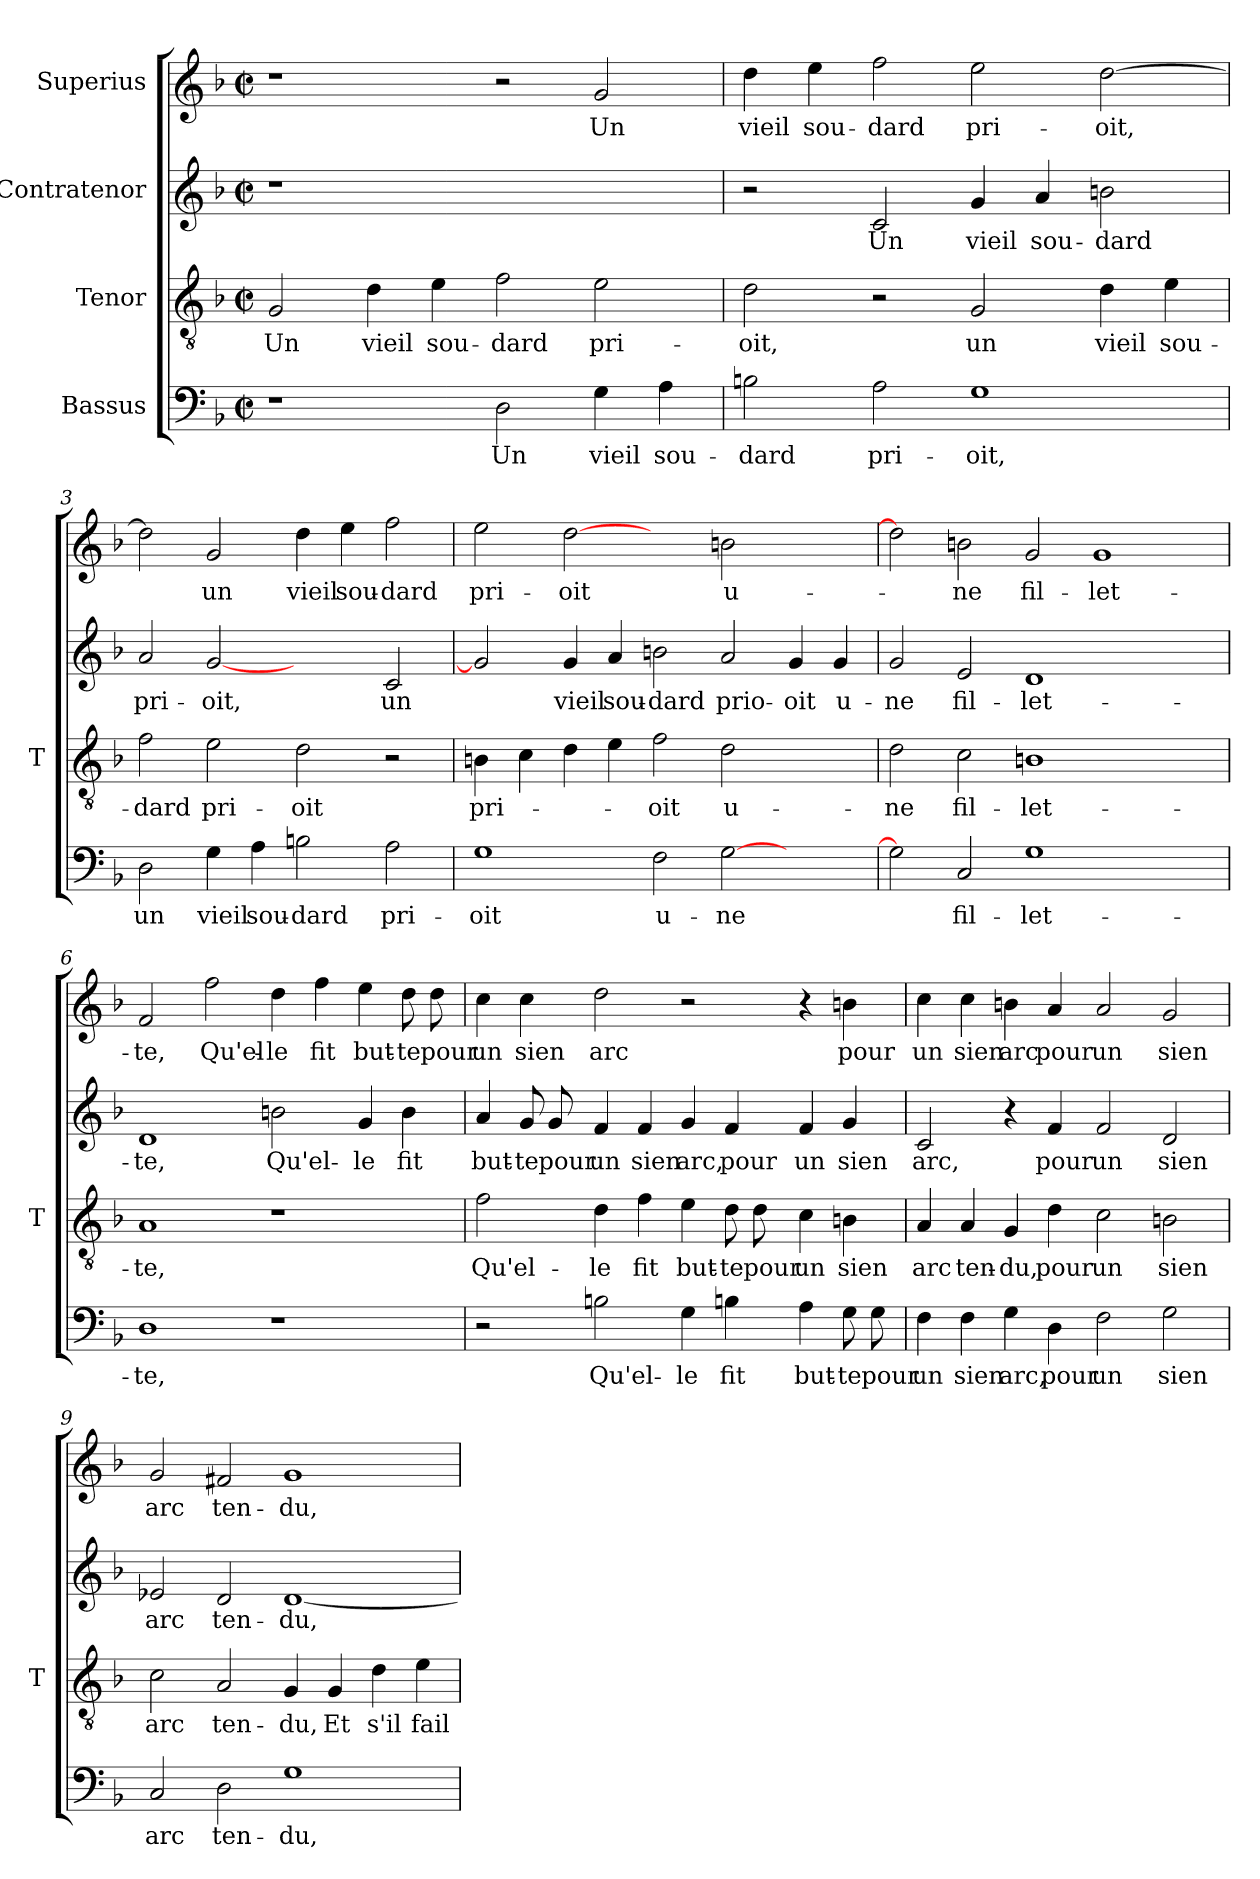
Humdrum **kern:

**kern	**text	**kern	**text	**kern	**text	**kern	**text
*part4	*part4	*part3	*part3	*part2	*part2	*part1	*part1
*staff4	*staff4	*staff3	*staff3	*staff2	*staff2	*staff1	*staff1
*I"Bassus	*	*I"Tenor	*	*I"Contratenor	*	*I"Superius	*
*	*	*I'T	*	*	*	*	*
*clefF4	*	*clefGv2	*	*clefG2	*	*clefG2	*
*k[b-]	*	*k[b-]	*	*k[b-]	*	*k[b-]	*
*F:	*	*F:	*	*F:	*	*F:	*
*M2/2	*	*M2/2	*	*M2/2	*	*M2/2	*
*met(c|)	*	*met(c|)	*	*met(c|)	*	*met(c|)	*
=1	=1	=1	=1	=1	=1	=1	=1
1r	.	2G	-Un	1r	.	1r	.
.	.	4d	-vieil	.	.	.	.
.	.	4e	sou-	.	.	.	.
2D	-Un	2f	-dard	1ryy	.	2r	.
4G	-vieil	2e	pri-	.	.	2g	-Un
4A	sou-	.	.	.	.	.	.
=2	=2	=2	=2	=2	=2	=2	=2
2Bn	-dard	2d	-oit,	2r	.	4dd	-vieil
.	.	.	.	.	.	4ee	sou-
2A	pri-	2r	.	2c	-Un	2ff	-dard
1G	-oit,	2G	-un	4g	-vieil	2ee	pri-
.	.	.	.	4a	sou-	.	.
.	.	4d	-vieil	2b	-dard	[2dd	-oit,
.	.	4e	sou-	.	.	.	.
=3	=3	=3	=3	=3	=3	=3	=3
2D	-un	2f	-dard	2a	pri-	2dd]	.
4G	-vieil	2e	pri-	[2g	-oit,	2g	-un
4A	sou-	.	.	.	.	.	.
2Bn	-dard	2d	-oit	2ryy	.	4dd	-vieil
.	.	.	.	.	.	4ee	sou-
2A	pri-	2r	.	2c	-un	2ff	-dard
=4	=4	=4	=4	=4	=4	=4	=4
1G	-oit	4Bn	pri-	2g]	.	2ee	pri-
.	.	4c	.	.	.	.	.
.	.	4d	.	4g	-vieil	[2dd	-oit
.	.	4e	.	4a	sou-	.	.
2F	u-	2f	-oit	2b	-dard	2ryy	.
[2G	-ne	2d	u-	2a	prio-	2b	u-
2ryy	.	2ryy	.	4g	-oit	2ryy	.
.	.	.	.	4g	u-	.	.
=5	=5	=5	=5	=5	=5	=5	=5
2G]	.	2d	-ne	2g	-ne	2dd]	.
2C	fil-	2c	fil-	2e	fil-	2b	-ne
1G	let-	1Bn	let-	1d	let-	2g	fil-
.	.	.	.	.	.	1g	let-
2ryy	.	2ryy	.	2ryy	.	.	.
=6	=6	=6	=6	=6	=6	=6	=6
1D	-te,	1A	-te,	1d	-te,	2f	-te,
.	.	.	.	.	.	2ff	Qu'el-
1r	.	1r	.	2b	Qu'el-	4dd	-le
.	.	.	.	.	.	4ff	-fit
.	.	.	.	4g	-le	4ee	but-
.	.	.	.	4b	-fit	8dd	-te
.	.	.	.	.	.	8dd	-pour
=7	=7	=7	=7	=7	=7	=7	=7
2r	.	2f	Qu'el-	4a	but-	4cc	-un
.	.	.	.	8g	-te	4cc	-sien
.	.	.	.	8g	-pour	.	.
2Bn	Qu'el-	4d	-le	4f	-un	2dd	-arc
.	.	4f	-fit	4f	-sien	.	.
4G	-le	4e	but-	4g	-arc,	2r	.
4Bn	-fit	8d	-te	4f	-pour	.	.
.	.	8d	-pour	.	.	.	.
4A	but-	4c	-un	4f	-un	4r	.
8G	-te	4Bn	-sien	4g	-sien	4b	-pour
8G	-pour	.	.	.	.	.	.
=8	=8	=8	=8	=8	=8	=8	=8
4F	-un	4A	-arc	2c	-arc,	4cc	-un
4F	-sien	4A	ten-	.	.	4cc	-sien
4G	-arc,	4G	-du,	4r	.	4b	-arc
4D	-pour	4d	-pour	4f	-pour	4a	-pour
2F	-un	2c	-un	2f	-un	2a	-un
2G	-sien	2Bn	-sien	2d	-sien	2g	-sien
=9	=9	=9	=9	=9	=9	=9	=9
2C	-arc	2c	-arc	2e-X	-arc	2g	-arc
2D	ten-	2A	ten-	2d	ten-	2f#X	ten-
1G	-du,	4G	-du,	[1d	-du,	1g	-du,
.	.	4G	-Et	.	.	.	.
.	.	4d	-s'il	.	.	.	.
.	.	4e	fail-	.	.	.	.
=	=	=	=	=	=	=	=
*-	*-	*-	*-	*-	*-	*-	*-
